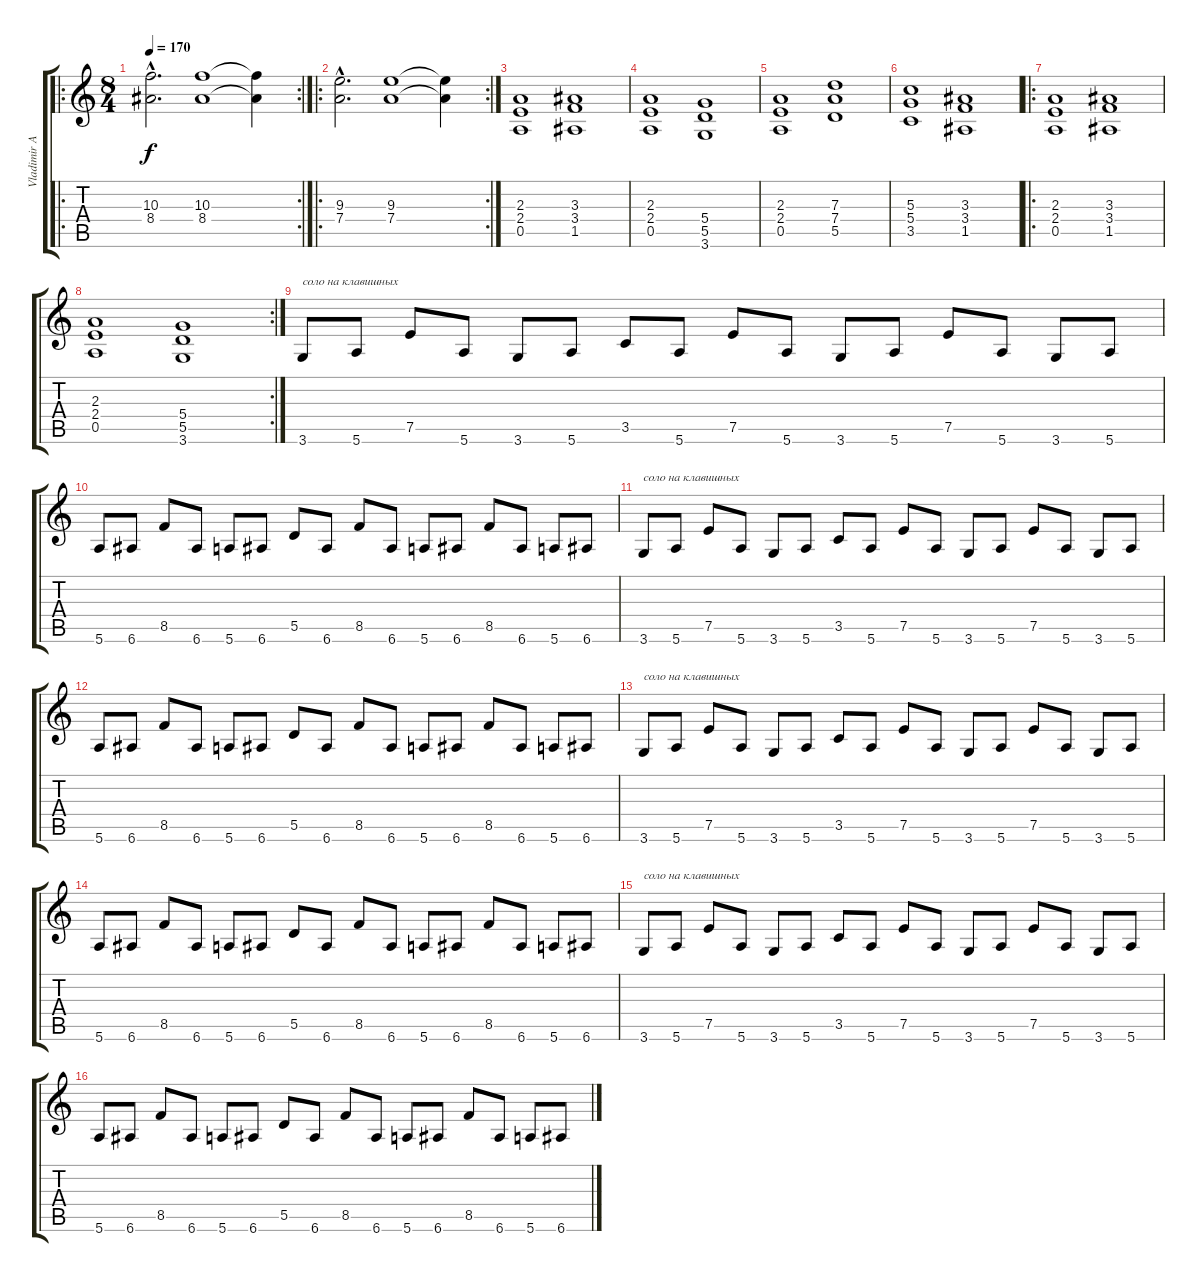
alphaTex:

\track ("Vladimir Antipov guitar" "Vladimir A") {instrument distortionguitar}
\staff {score tabs}
\tuning (E4 B3 G3 D3 A2 E2) {hide}
\ro
\rc 2
\ts (8 4)
\tempo 170
\clef g2
\ks c
(10.3{hac} 8.4{hac}).2{d dy f} (10.3 8.4).1 (10.3{t} 8.4{t}).4 |
\ro
\rc 2
(9.3{hac} 7.4{hac}).2{d} (9.3 7.4).1 (9.3{t} 7.4{t}).4 |
(2.3 2.4 0.5).1 (3.3 3.4 1.5).1 |
(2.3 2.4 0.5).1 (5.4 5.5 3.6).1 |
(2.3 2.4 0.5).1 (7.3 7.4 5.5).1 |
(5.3 5.4 3.5).1 (3.3 3.4 1.5).1 |
\ro
(2.3 2.4 0.5).1 (3.3 3.4 1.5).1 |
\rc 2
(2.3 2.4 0.5).1 (5.4 5.5 3.6).1 |
3.6.8{txt "соло на клавишных"} 5.6.8 7.5.8 5.6.8 3.6.8 5.6.8 3.5.8 5.6.8 7.5.8 5.6.8 3.6.8 5.6.8 7.5.8 5.6.8 3.6.8 5.6.8 |
5.6.8 6.6.8 8.5.8 6.6.8 5.6.8 6.6.8 5.5.8 6.6.8 8.5.8 6.6.8 5.6.8 6.6.8 8.5.8 6.6.8 5.6.8 6.6.8 |
3.6.8{txt "соло на клавишных"} 5.6.8 7.5.8 5.6.8 3.6.8 5.6.8 3.5.8 5.6.8 7.5.8 5.6.8 3.6.8 5.6.8 7.5.8 5.6.8 3.6.8 5.6.8 |
5.6.8 6.6.8 8.5.8 6.6.8 5.6.8 6.6.8 5.5.8 6.6.8 8.5.8 6.6.8 5.6.8 6.6.8 8.5.8 6.6.8 5.6.8 6.6.8 |
3.6.8{txt "соло на клавишных" volume 10} 5.6.8 7.5.8 5.6.8 3.6.8 5.6.8 3.5.8 5.6.8 7.5.8 5.6.8 3.6.8 5.6.8 7.5.8 5.6.8 3.6.8 5.6.8 |
5.6.8 6.6.8 8.5.8 6.6.8 5.6.8 6.6.8 5.5.8 6.6.8 8.5.8 6.6.8 5.6.8 6.6.8 8.5.8 6.6.8 5.6.8 6.6.8 |
3.6.8{txt "соло на клавишных" volume 4} 5.6.8 7.5.8 5.6.8 3.6.8 5.6.8 3.5.8 5.6.8 7.5.8 5.6.8 3.6.8 5.6.8 7.5.8 5.6.8 3.6.8 5.6.8 |
5.6.8 6.6.8 8.5.8 6.6.8 5.6.8 6.6.8 5.5.8 6.6.8 8.5.8 6.6.8 5.6.8 6.6.8 8.5.8 6.6.8 5.6.8 6.6.8
